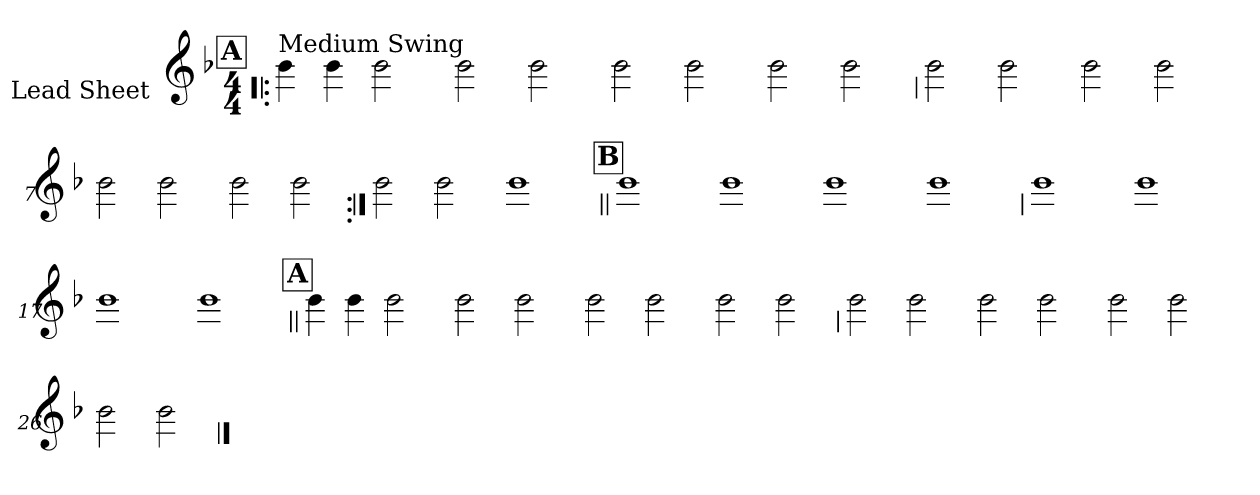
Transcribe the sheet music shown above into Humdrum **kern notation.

**kern
*part1
*staff1
*I"Lead Sheet
*stria0
*clefG2
*k[b-]
*F:
*M4/4
!!LO:REH:place=s1:a:t=A
=1!|:
!LO:TX:a:t=Medium Swing
4b-
4b-
2b-
=2-
2b-
2b-
=3-
2b-
2b-
=4-
2b-
2b-
!!LO:LB:g=z
=5
2b-
2b-
=6-
2b-
2b-
=7-
2b-
2b-
=8-
2b-
2b-
!!LO:LB:g=z
=9:|!
2b-
2b-
=10-
1b-
!!LO:LB:g=z
!!LO:REH:place=s1:a:t=B
=11||
1b-
=12-
1b-
=13-
1b-
=14-
1b-
!!LO:LB:g=z
=15
1b-
=16-
1b-
=17-
1b-
=18-
1b-
!!LO:LB:g=z
!!LO:REH:place=s1:a:t=A
=19||
4b-
4b-
2b-
=20-
2b-
2b-
=21-
2b-
2b-
=22-
2b-
2b-
!!LO:LB:g=z
=23
2b-
2b-
=24-
2b-
2b-
=25-
2b-
2b-
=26-
2b-
2b-
==
*-
